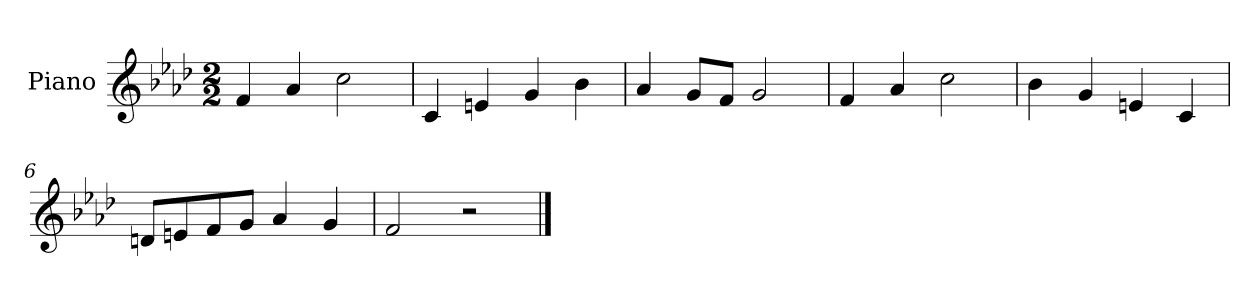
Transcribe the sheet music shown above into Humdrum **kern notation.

**kern
*part1
*staff1
*I"Piano
*I'Pno
*clefG2
*k[b-e-a-d-]
*f:
*M2/2
=1
4f/
4a-/
2cc\
=2
4c/
4en/
4g/
4b-\
=3
4a-/
8g/L
8f/J
2g/
=4
4f/
4a-/
2cc\
=5
4b-\
4g/
4en/
4c/
=6
8dn/L
8en/
8f/
8g/J
4a-/
4g/
=7
2f/
2r
==
*-
